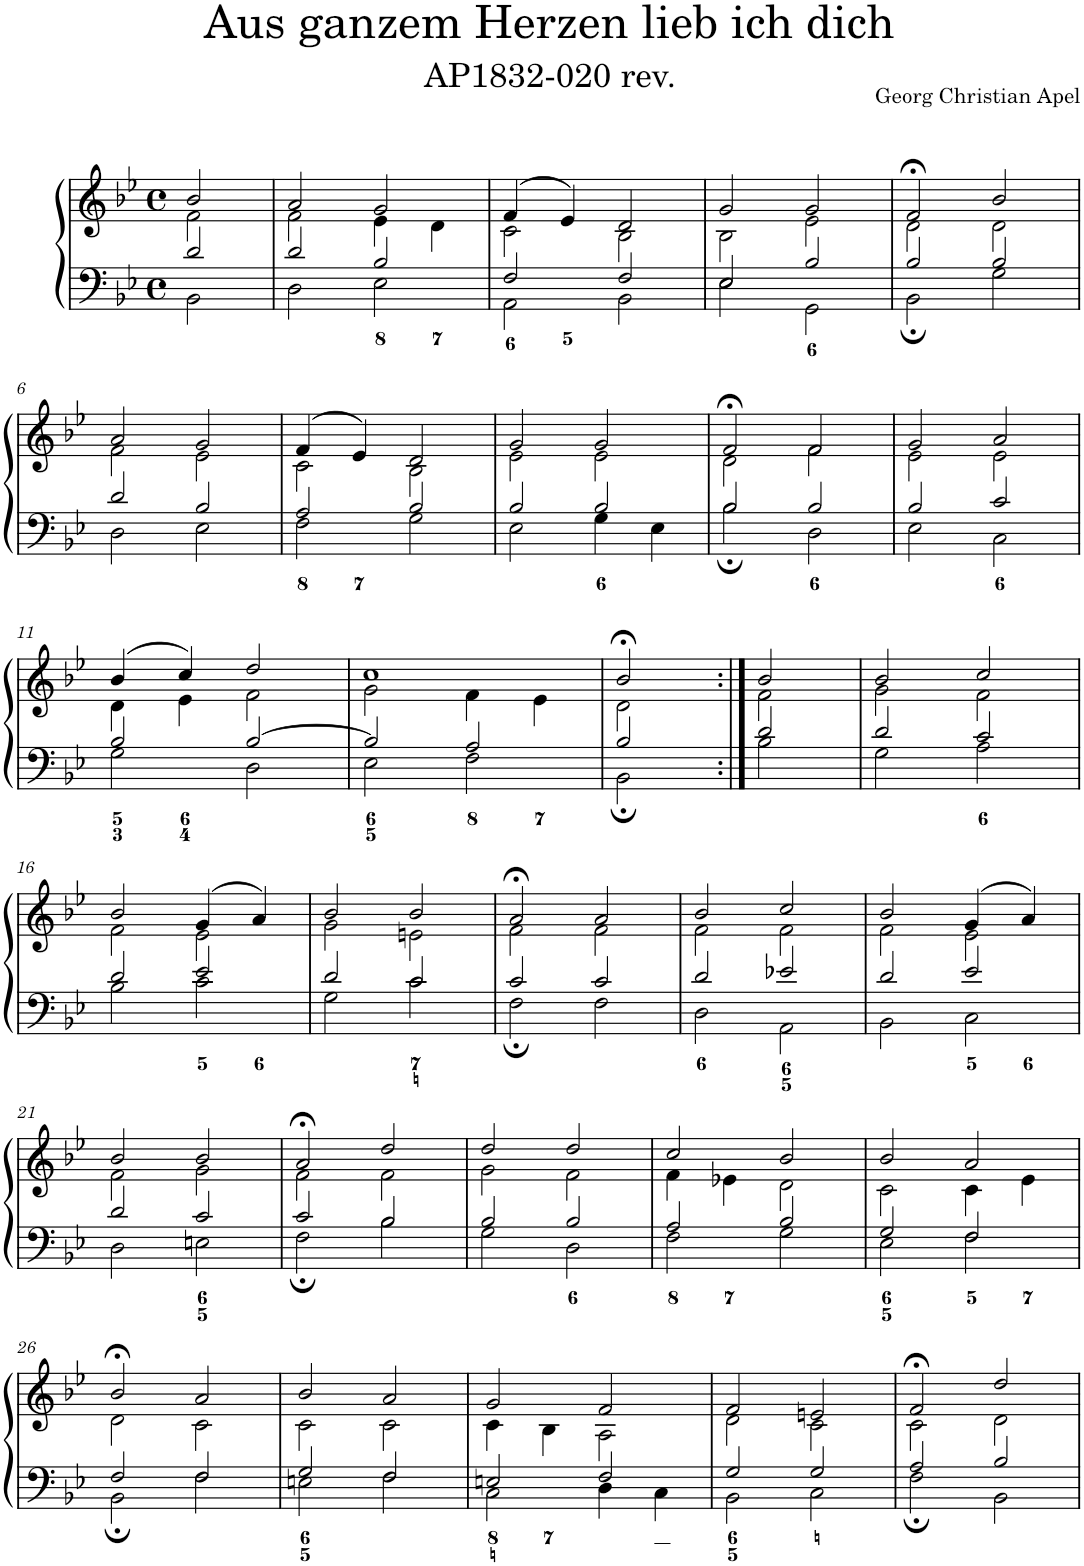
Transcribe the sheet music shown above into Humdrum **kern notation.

**kern	**kern
*part1	*part1
*staff2	*staff1
*I"Piano	*
*I'Pno.	*
*clefF4	*clefG2
*k[b-e-]	*k[b-e-]
*M4/4	*M4/4
*met(c)	*met(c)
=1	=1
*^	*^
2d/	2BB-\	2b-/	2f\
=2	=2	=2	=2
2d/	2D\	2a/	2f\
2B-/	2E-\	2g/	4e-\
.	.	.	4d\
=3	=3	=3	=3
2F/	2AA\	(4f/	2c\
.	.	4e-/)	.
2F/	2BB-\	2d/	2B-\
=4	=4	=4	=4
2E-/	2E-\	2g/	2B-\
2B-/	2GG\	2g/	2e-\
=5	=5	=5	=5
2B-/	2BB-;\	2f;</	2d\
2B-/	2G\	2b-/	2d\
!!LO:LB:g=z	!!
=6	=6	=6	=6
2d/	2D\	2a/	2f\
2B-/	2E-\	2g/	2e-\
=7	=7	=7	=7
2A/	2F\	(4f/	2c\
.	.	4e-/)	.
2B-/	2G\	2d/	2B-\
=8	=8	=8	=8
2B-/	2E-\	2g/	2e-\
2B-/	4G\	2g/	2e-\
.	4E-\	.	.
=9	=9	=9	=9
2B-/	2B-;\	2f;</	2d\
2B-/	2D\	2f/	2f\
=10	=10	=10	=10
2B-/	2E-\	2g/	2e-\
2c/	2C\	2a/	2e-\
!!LO:LB:g=z	!!
=11	=11	=11	=11
2B-/	2G\	(4b-/	4d\
.	.	4cc/)	4e-\
[2B-/	2D\	2dd/	2f\
=12	=12	=12	=12
2B-/]	2E-\	1cc	2g\
2A/	2F\	.	4f\
.	.	.	4e-\
=13	=13	=13	=13
2B-/	2BB-;\	2b-;</	2d\
=14:|!	=14:|!	=14:|!	=14:|!
2d/	2B-\	2b-/	2f\
=15	=15	=15	=15
2d/	2G\	2b-/	2g\
2c/	2A\	2cc/	2f\
!!LO:LB:g=z	!!
=16	=16	=16	=16
2d/	2B-\	2b-/	2f\
2e-/	2c\	(4g/	2e-\
.	.	4a/)	.
=17	=17	=17	=17
2d/	2G\	2b-/	2g\
2c/	2c\	2b-/	2en\
=18	=18	=18	=18
2c/	2F;\	2a;</	2f\
2c/	2F\	2a/	2f\
=19	=19	=19	=19
2d/	2D\	2b-/	2f\
2e-X/	2AA\	2cc/	2f\
=20	=20	=20	=20
2d/	2BB-\	2b-/	2f\
2e-/	2C\	(4g/	2e-\
.	.	4a/)	.
!!LO:LB:g=z	!!
=21	=21	=21	=21
2d/	2D\	2b-/	2f\
2c/	2En\	2b-/	2g\
=22	=22	=22	=22
2c/	2F;\	2a;</	2f\
2B-/	2B-\	2dd/	2f\
=23	=23	=23	=23
2B-/	2G\	2dd/	2g\
2B-/	2D\	2dd/	2f\
=24	=24	=24	=24
2A/	2F\	2cc/	4f\
.	.	.	4e-X\
2B-/	2G\	2b-/	2d\
=25	=25	=25	=25
2G/	2E-\	2b-/	2c\
2F/	2F\	2a/	4c\
.	.	.	4e-\
!!LO:LB:g=z	!!
=26	=26	=26	=26
2F/	2BB-;\	2b-;</	2d\
2F/	2F\	2a/	2c\
=27	=27	=27	=27
2G/	2En\	2b-/	2c\
2F/	2F\	2a/	2c\
=28	=28	=28	=28
2En/	2C\	2g/	4c\
.	.	.	4B-\
2F/	4D\	2f/	2A\
.	4C\	.	.
=29	=29	=29	=29
2G/	2BB-\	2f/	2d\
2G/	2C\	2en/	2c\
=30	=30	=30	=30
2A/	2F;\	2f;</	2c\
2B-/	2BB-\	2dd/	2d\
*v	*v	*	*
*	*v	*v
=	=
*-	*-
